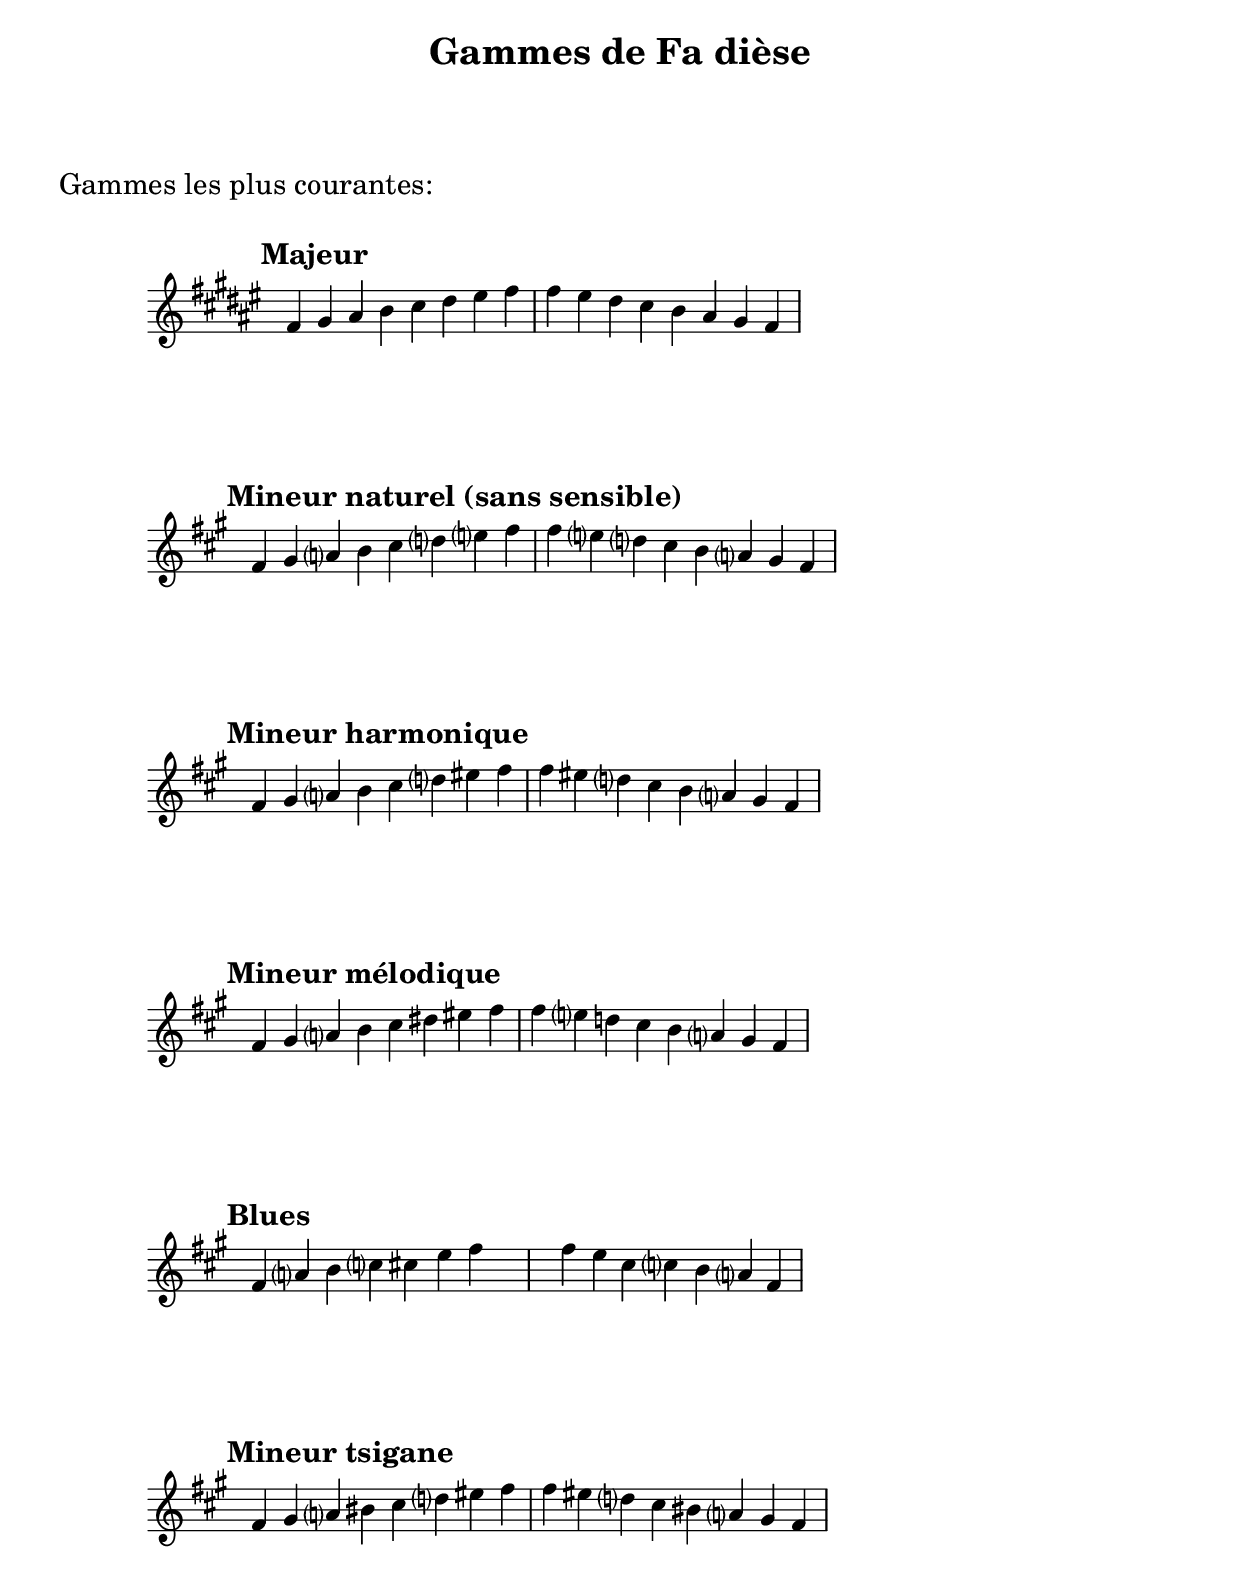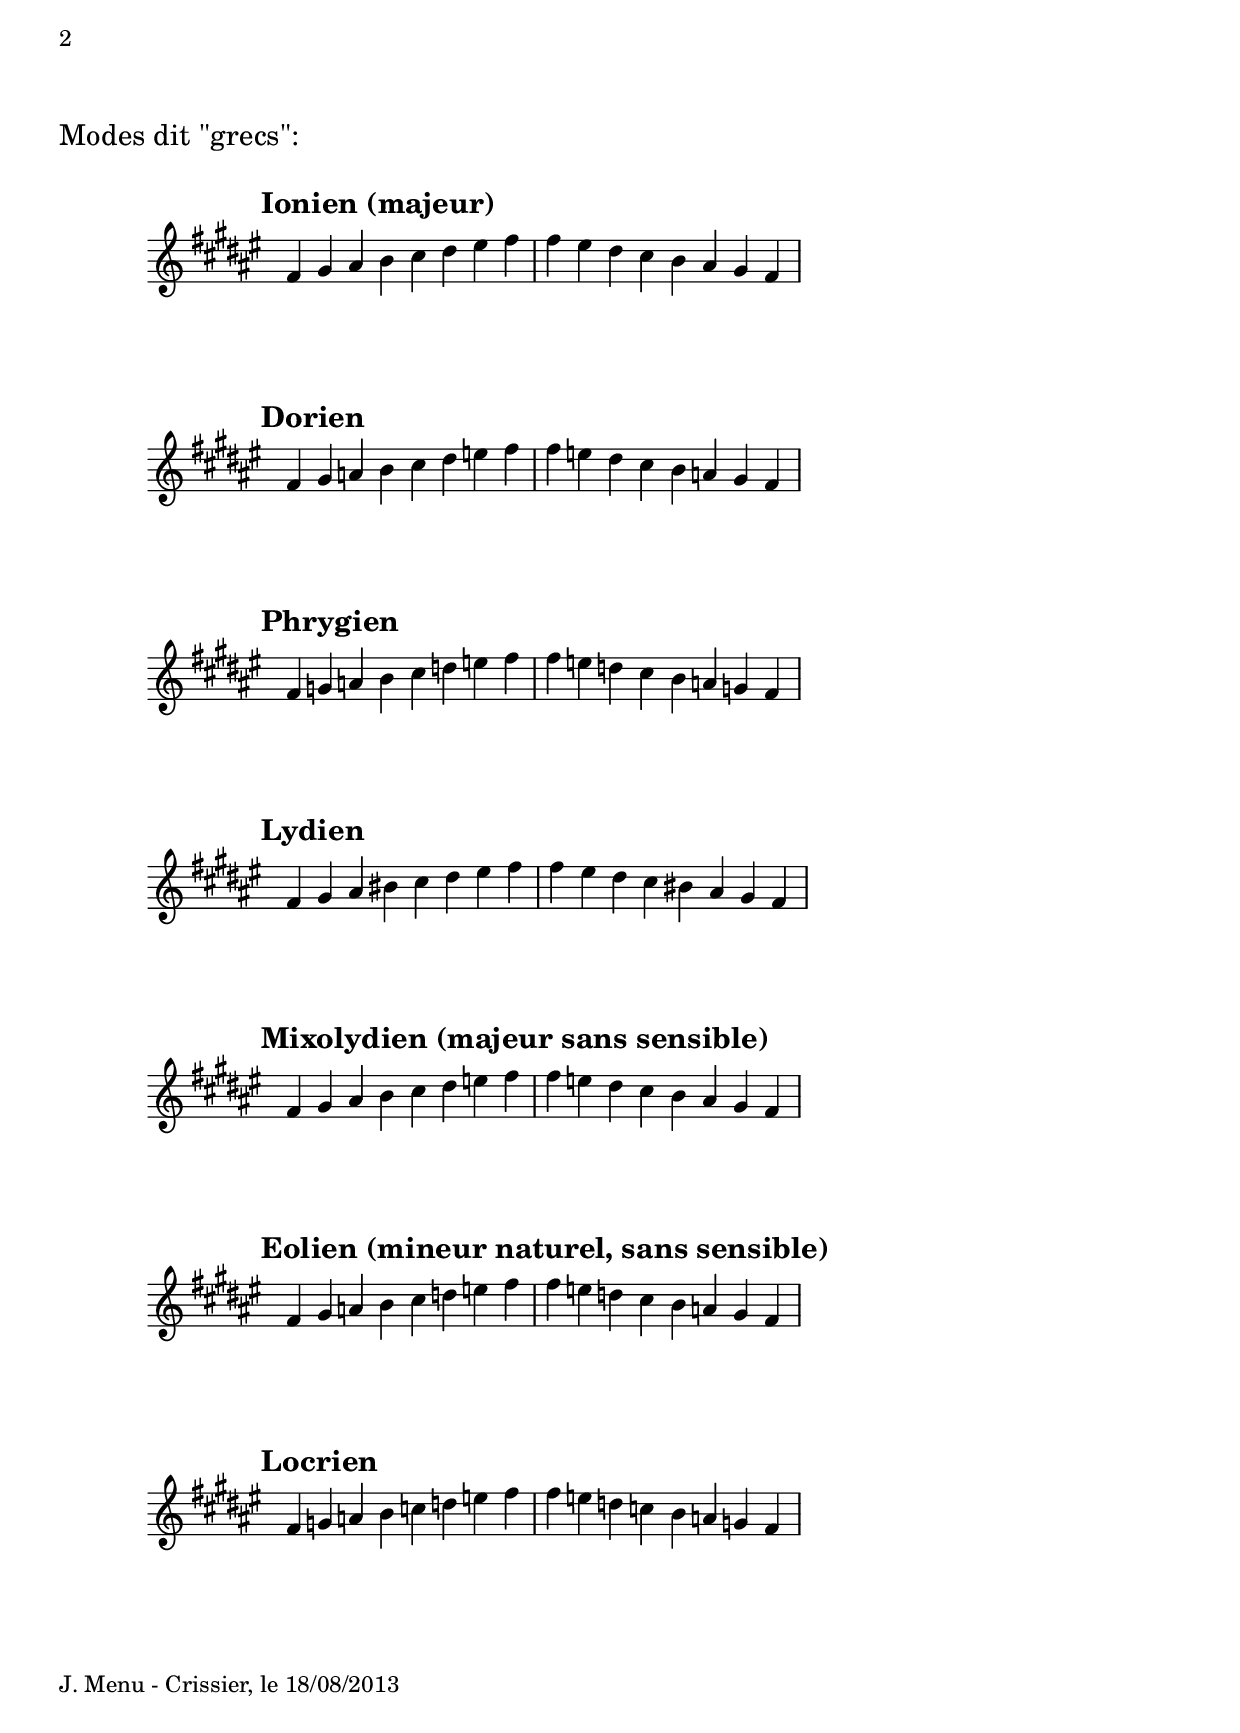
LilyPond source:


% -------------------------------------------------------------------------

\include "../CommonSettings.ly"


% -------------------------------------------------------------------------

\header{
  title = "Gammes de Fa dièse"
  subtitle = " "
}


% -------------------------------------------------------------------------

\markup \vspace #2

\markup {\huge "Gammes les plus courantes:"}

\markup \vspace #1


% -------------------------------------------------------------------------
% Some usual scales
% -------------------------------------------------------------------------


fisMajor = {
  \new Staff {
    \clef treble
    \key fis \major
    \myStaffAndTimeSettings
    \myTempoMark #2.0 #"Majeur"
    \transpose c fis 
    \relative c' {
      \CMajorScale
    }
  }
}


% -------------------------------------------------------------------------

fisNaturalMinor = {
  \new Staff {
    \clef treble
    \key fis \minor
    \myStaffAndTimeSettings
    \myTempoMark #2.0 #"Mineur naturel (sans sensible)"
    \transpose c fis 
    \relative c' {
      \CNaturalMinorScale
    }
  }
}


% -------------------------------------------------------------------------

fisHarmonicMinor = {
  \new Staff {
    \clef treble
    \key fis \minor
    \myStaffAndTimeSettings
    \myTempoMark #2.0 #"Mineur harmonique"
    \transpose c fis 
    \relative c' {
      \CHarmonicMinorScale
    }
  }
}


% -------------------------------------------------------------------------

fisMelodicMinor = {
  \new Staff {
    \clef treble
    \key fis \minor
    \myStaffAndTimeSettings
    \myTempoMark #2.0 #"Mineur mélodique"
    \transpose c fis 
    \relative c' {
      \CMelodicMinorScale
    }
  }
}


% -------------------------------------------------------------------------

fisDorianMinor = {
  \new Staff {
    \clef treble
    \key fis \minor
    \myStaffAndTimeSettings
    \myTempoMark #2.0 #"Mineur dorien"
    \transpose c fis 
    \relative c' {
      \CDorianMinorScale
    }
  }
}


% -------------------------------------------------------------------------

fisPhrygianMinor = {
  \new Staff {
    \clef treble
    \key fis \minor
    \myStaffAndTimeSettings
    \myTempoMark #2.0 #"Mineur phrygien"
    \transpose c fis 
    \relative c' {
      \CPhrygianMinorScale
    }
  }
}


% -------------------------------------------------------------------------

fisBlues = {
  \new Staff {
    \clef treble
    \key fis \minor
    \myStaffAndTimeSettings
    \myTempoMark #2.0 #"Blues"
    \transpose c fis 
    \relative c' {
      \CBluesScale
    }
  }
}


% -------------------------------------------------------------------------

fisGypsyMinor = {
  \new Staff {
    \clef treble
    \key fis \minor
    \myStaffAndTimeSettings
    \myTempoMark #2.0 #"Mineur tsigane"
    \transpose c fis 
    \relative c' {
      \CGypsyScale
    }
  }
}


% -------------------------------------------------------------------------
% The so-called "greek" modes, built from the white keys of the piano
% -------------------------------------------------------------------------


fisIonian = {
  \new Staff {
    \clef treble
    \key fis \major
    \myStaffAndTimeSettings
    \myTempoMark #2.0 #"Ionien (majeur)"
    \transpose c fis 
    \relative c' {
      \CIonianScale
    }
  }
}


fisDorian = {
  \new Staff {
    \clef treble
    \key fis \major
    \myStaffAndTimeSettings
    \myTempoMark #2.0 #"Dorien"
    \transpose d fis 
    \relative c' {
      \DDorianScale
    }
  }
}


fisPhrygian = {
  \new Staff {
    \clef treble
    \key fis \major
    \myStaffAndTimeSettings
    \myTempoMark #2.0 #"Phrygien"
    \transpose e fis 
    \relative c' {
      \EPhrygianScale
    }
  }
}


fisLydian = {
  \new Staff {
    \clef treble
    \key fis \major
    \myStaffAndTimeSettings
    \myTempoMark #2.0 #"Lydien"
    \transpose f fis 
    \relative c' {
      \FLydianScale
    }
  }
}


fisMixolydian = {
  \new Staff {
    \clef treble
    \key fis \major
    \myStaffAndTimeSettings
    \myTempoMark #2.0 #"Mixolydien (majeur sans sensible)"
    \transpose g, fis 
    \relative c' {
      \GMixolydianScale
    }
  }
}


fisEolian = {
  \new Staff {
    \clef treble
    \key fis \major
    \myStaffAndTimeSettings
    \myTempoMark #2.0 #"Eolien (mineur naturel, sans sensible)"
    \transpose a, fis 
    \relative c' {
      \AEolianScale
    }
  }
}


fisLocrian = {
  \new Staff {
    \clef treble
    \key fis \major
    \myStaffAndTimeSettings
    \myTempoMark #2.0 #"Locrien"
    \transpose b, fis 
    \relative c' {
      \BLocrianScale
    }
  }
}


% -------------------------------------------------------------------------

\score {
  \fisMajor
}

\score {
  \fisNaturalMinor
}

\score {
  \fisHarmonicMinor
}

\score {
  \fisMelodicMinor
}

\score {
  \fisBlues
}

\score {
  \fisGypsyMinor
}


% -------------------------------------------------------------------------

\markup \vspace #2

\pageBreak

\markup \vspace #2

\markup {\huge "Modes dit \"grecs\":"}

\markup \vspace #1


% -------------------------------------------------------------------------

\score {
  \fisIonian
}

\score {
  \fisDorian
}

\score {
  \fisPhrygian
}

\score {
  \fisLydian
}

\score {
  \fisMixolydian
}

\score {
  \fisEolian
}

\score {
  \fisLocrian
}


% -------------------------------------------------------------------------


\markup \vspace #2
\markup {J. Menu - Crissier, le 18/08/2013}
